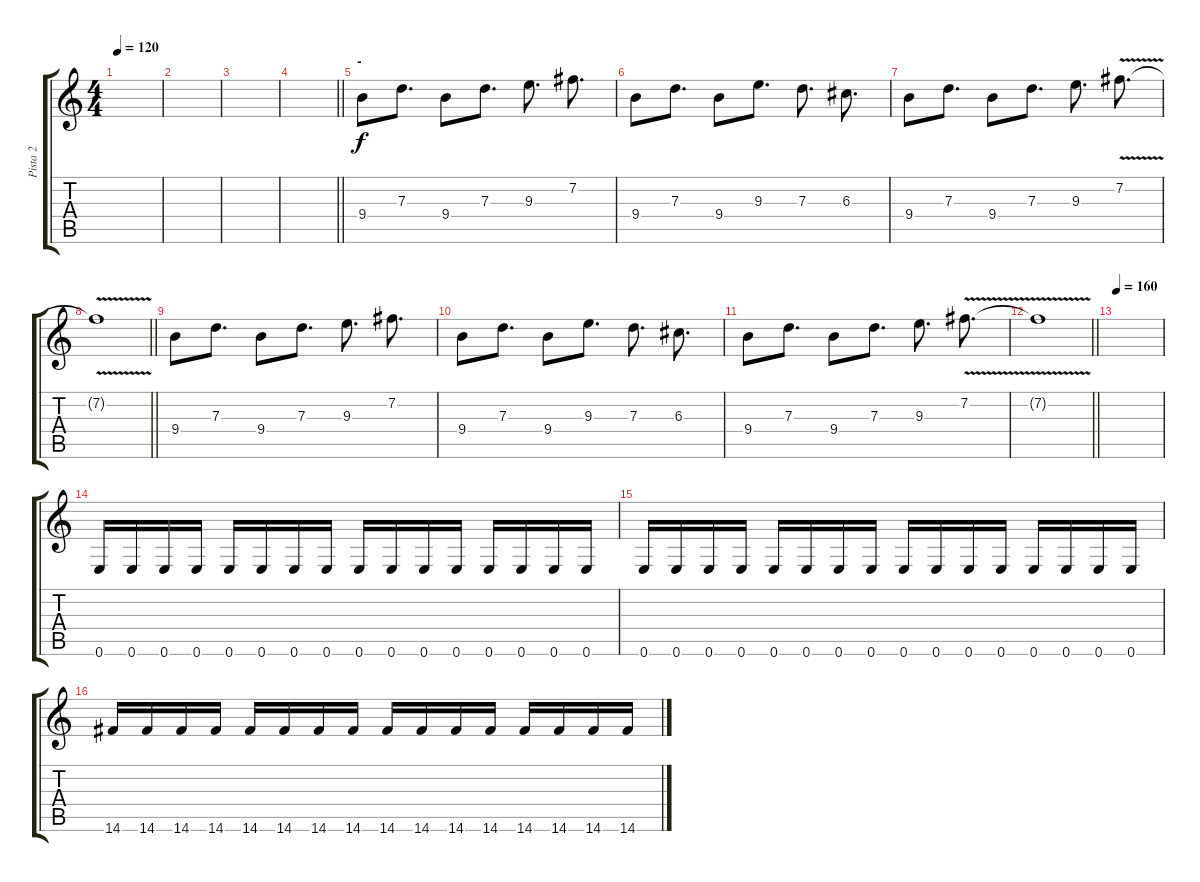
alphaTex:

\track ("Pista 2" "Pista 2") {instrument overdrivenguitar}
\staff {score tabs}
\tuning (E4 B3 G3 D3 A2 E2) {hide}
\ts (4 4)
\tempo 120
\clef g2
\ks c
|
|
|
\barLineRight lightlight
|
\section ("" "-")
9.4.8 7.3.8{d} 9.4.8 7.3.8{d} 9.3.8{d} 7.2.8{d} |
9.4.8 7.3.8{d} 9.4.8 9.3.8{d} 7.3.8{d} 6.3.8{d} |
9.4.8 7.3.8{d} 9.4.8 7.3.8{d} 9.3.8{d} 7.2{v}.8{d} |
\barLineRight lightlight
7.2{t}.1 |
9.4.8 7.3.8{d} 9.4.8 7.3.8{d} 9.3.8{d} 7.2.8{d} |
9.4.8 7.3.8{d} 9.4.8 9.3.8{d} 7.3.8{d} 6.3.8{d} |
9.4.8 7.3.8{d} 9.4.8 7.3.8{d} 9.3.8{d} 7.2{v}.8{d} |
\barLineRight lightlight
7.2{t}.1 |
\tempo 160
|
0.6.16 0.6.16 0.6.16 0.6.16 0.6.16 0.6.16 0.6.16 0.6.16 0.6.16 0.6.16 0.6.16 0.6.16 0.6.16 0.6.16 0.6.16 0.6.16 |
0.6.16 0.6.16 0.6.16 0.6.16 0.6.16 0.6.16 0.6.16 0.6.16 0.6.16 0.6.16 0.6.16 0.6.16 0.6.16 0.6.16 0.6.16 0.6.16 |
14.6.16 14.6.16 14.6.16 14.6.16 14.6.16 14.6.16 14.6.16 14.6.16 14.6.16 14.6.16 14.6.16 14.6.16 14.6.16 14.6.16 14.6.16 14.6.16
